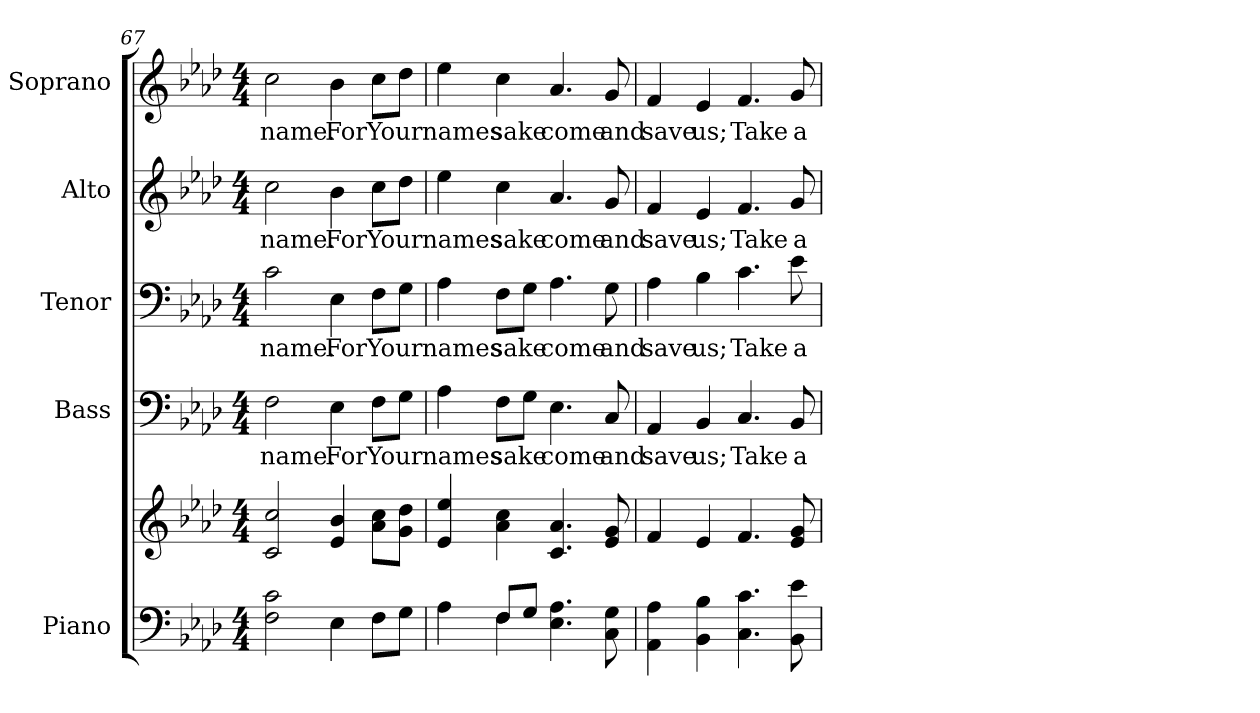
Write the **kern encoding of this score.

**kern	**kern	**kern	**text	**kern	**text	**kern	**text	**kern	**text
*part5	*part5	*part4	*part4	*part3	*part3	*part2	*part2	*part1	*part1
*staff6	*staff5	*staff4	*staff4	*staff3	*staff3	*staff2	*staff2	*staff1	*staff1
*I"Piano	*	*I"Bass	*	*I"Tenor	*	*I"Alto	*	*I"Soprano	*
*I'Pno.	*	*I'B.	*	*I'T.	*	*I'A.	*	*I'S.	*
!!LO:LB:g=z
*clefF4	*clefG2	*clefF4	*	*clefF4	*	*clefG2	*	*clefG2	*
*k[b-e-a-d-]	*k[b-e-a-d-]	*k[b-e-a-d-]	*	*k[b-e-a-d-]	*	*k[b-e-a-d-]	*	*k[b-e-a-d-]	*
*A-:	*A-:	*A-:	*	*A-:	*	*A-:	*	*A-:	*
*M4/4	*M4/4	*M4/4	*	*M4/4	*	*M4/4	*	*M4/4	*
=67	=67	=67	=67	=67	=67	=67	=67	=67	=67
!	!	!	!LO:LY:b:color=#000000	!	!	!	!	!	!
!	!	!	!	!	!LO:LY:b:color=#000000	!	!	!	!
!	!	!	!	!	!	!	!LO:LY:b:color=#000000	!	!
!	!	!	!	!	!	!	!	!	!LO:LY:b:color=#000000
2Fi\ 2ci	2ci/ 2cci	2Fi\	name.	2ci\	name.	2cci\	name.	2cci\	name.
!	!	!	!LO:LY:b:color=#000000	!	!	!	!	!	!
!	!	!	!	!	!LO:LY:b:color=#000000	!	!	!	!
!	!	!	!	!	!	!	!LO:LY:b:color=#000000	!	!
!	!	!	!	!	!	!	!	!	!LO:LY:b:color=#000000
4E-i\	4e-i/ 4b-i	4E-i\	For	4E-i\	For	4b-i\	For	4b-i\	For
!	!	!	!LO:LY:b:color=#000000	!	!	!	!	!	!
!	!	!	!	!	!LO:LY:b:color=#000000	!	!	!	!
!	!	!	!	!	!	!	!LO:LY:b:color=#000000	!	!
!	!	!	!	!	!	!	!	!	!LO:LY:b:color=#000000
8Fi\L	8a-i\ 8cciL	8Fi\L	Your	8Fi\L	Your	8cci\L	Your	8cci\L	Your
8Gi\J	8gi\ 8dd-iJ	8Gi\J	.	8Gi\J	.	8dd-i\J	.	8dd-i\J	.
=68	=68	=68	=68	=68	=68	=68	=68	=68	=68
*^	*	*	*	*	*	*	*	*	*
!	!	!	!	!LO:LY:b:color=#000000	!	!	!	!	!	!
!	!	!	!	!	!	!LO:LY:b:color=#000000	!	!	!	!
!	!	!	!	!	!	!	!	!LO:LY:b:color=#000000	!	!
!	!	!	!	!	!	!	!	!	!	!LO:LY:b:color=#000000
4A-i\	4ryy	4e-i/ 4ee-i	4A-i\	names	4A-i\	names	4ee-i\	names	4ee-i\	names
!	!	!	!	!LO:LY:b:color=#000000	!	!	!	!	!	!
!	!	!	!	!	!	!LO:LY:b:color=#000000	!	!	!	!
!	!	!	!	!	!	!	!	!LO:LY:b:color=#000000	!	!
!	!	!	!	!	!	!	!	!	!	!LO:LY:b:color=#000000
8Fi/L	4Fi\	4a-i\ 4cci	8Fi\L	sake	8Fi\L	sake	4cci\	sake	4cci\	sake
8Gi/J	.	.	8Gi\J	.	8Gi\J	.	.	.	.	.
!	!	!	!	!LO:LY:b:color=#000000	!	!	!	!	!	!
!	!	!	!	!	!	!LO:LY:b:color=#000000	!	!	!	!
!	!	!	!	!	!	!	!	!LO:LY:b:color=#000000	!	!
!	!	!	!	!	!	!	!	!	!	!LO:LY:b:color=#000000
4.E-i\ 4.A-i	2ryy	4.ci/ 4.a-i	4.E-i\	come	4.A-i\	come	4.a-i/	come	4.a-i/	come
!	!	!	!	!LO:LY:b:color=#000000	!	!	!	!	!	!
!	!	!	!	!	!	!LO:LY:b:color=#000000	!	!	!	!
!	!	!	!	!	!	!	!	!LO:LY:b:color=#000000	!	!
!	!	!	!	!	!	!	!	!	!	!LO:LY:b:color=#000000
8Ci\ 8Gi	.	8e-i/ 8gi	8Ci/	and	8Gi\	and	8gi/	and	8gi/	and
*v	*v	*	*	*	*	*	*	*	*	*
=69	=69	=69	=69	=69	=69	=69	=69	=69	=69
!	!	!	!LO:LY:b:color=#000000	!	!	!	!	!	!
!	!	!	!	!	!LO:LY:b:color=#000000	!	!	!	!
!	!	!	!	!	!	!	!LO:LY:b:color=#000000	!	!
!	!	!	!	!	!	!	!	!	!LO:LY:b:color=#000000
4AA-i\ 4A-i	4fi/	4AA-i/	save	4A-i\	save	4fi/	save	4fi/	save
!	!	!	!LO:LY:b:color=#000000	!	!	!	!	!	!
!	!	!	!	!	!LO:LY:b:color=#000000	!	!	!	!
!	!	!	!	!	!	!	!LO:LY:b:color=#000000	!	!
!	!	!	!	!	!	!	!	!	!LO:LY:b:color=#000000
4BB-i\ 4B-i	4e-i/	4BB-i/	us;	4B-i\	us;	4e-i/	us;	4e-i/	us;
!	!	!	!LO:LY:b:color=#000000	!	!	!	!	!	!
!	!	!	!	!	!LO:LY:b:color=#000000	!	!	!	!
!	!	!	!	!	!	!	!LO:LY:b:color=#000000	!	!
!	!	!	!	!	!	!	!	!	!LO:LY:b:color=#000000
4.Ci\ 4.ci	4.fi/	4.Ci/	Take	4.ci\	Take	4.fi/	Take	4.fi/	Take
!	!	!	!LO:LY:b:color=#000000	!	!	!	!	!	!
!	!	!	!	!	!LO:LY:b:color=#000000	!	!	!	!
!	!	!	!	!	!	!	!LO:LY:b:color=#000000	!	!
!	!	!	!	!	!	!	!	!	!LO:LY:b:color=#000000
8BB-i\ 8e-i	8e-i/ 8gi	8BB-i/	a-	8e-i\	a-	8gi/	a-	8gi/	a-
=	=	=	=	=	=	=	=	=	=
*-	*-	*-	*-	*-	*-	*-	*-	*-	*-
